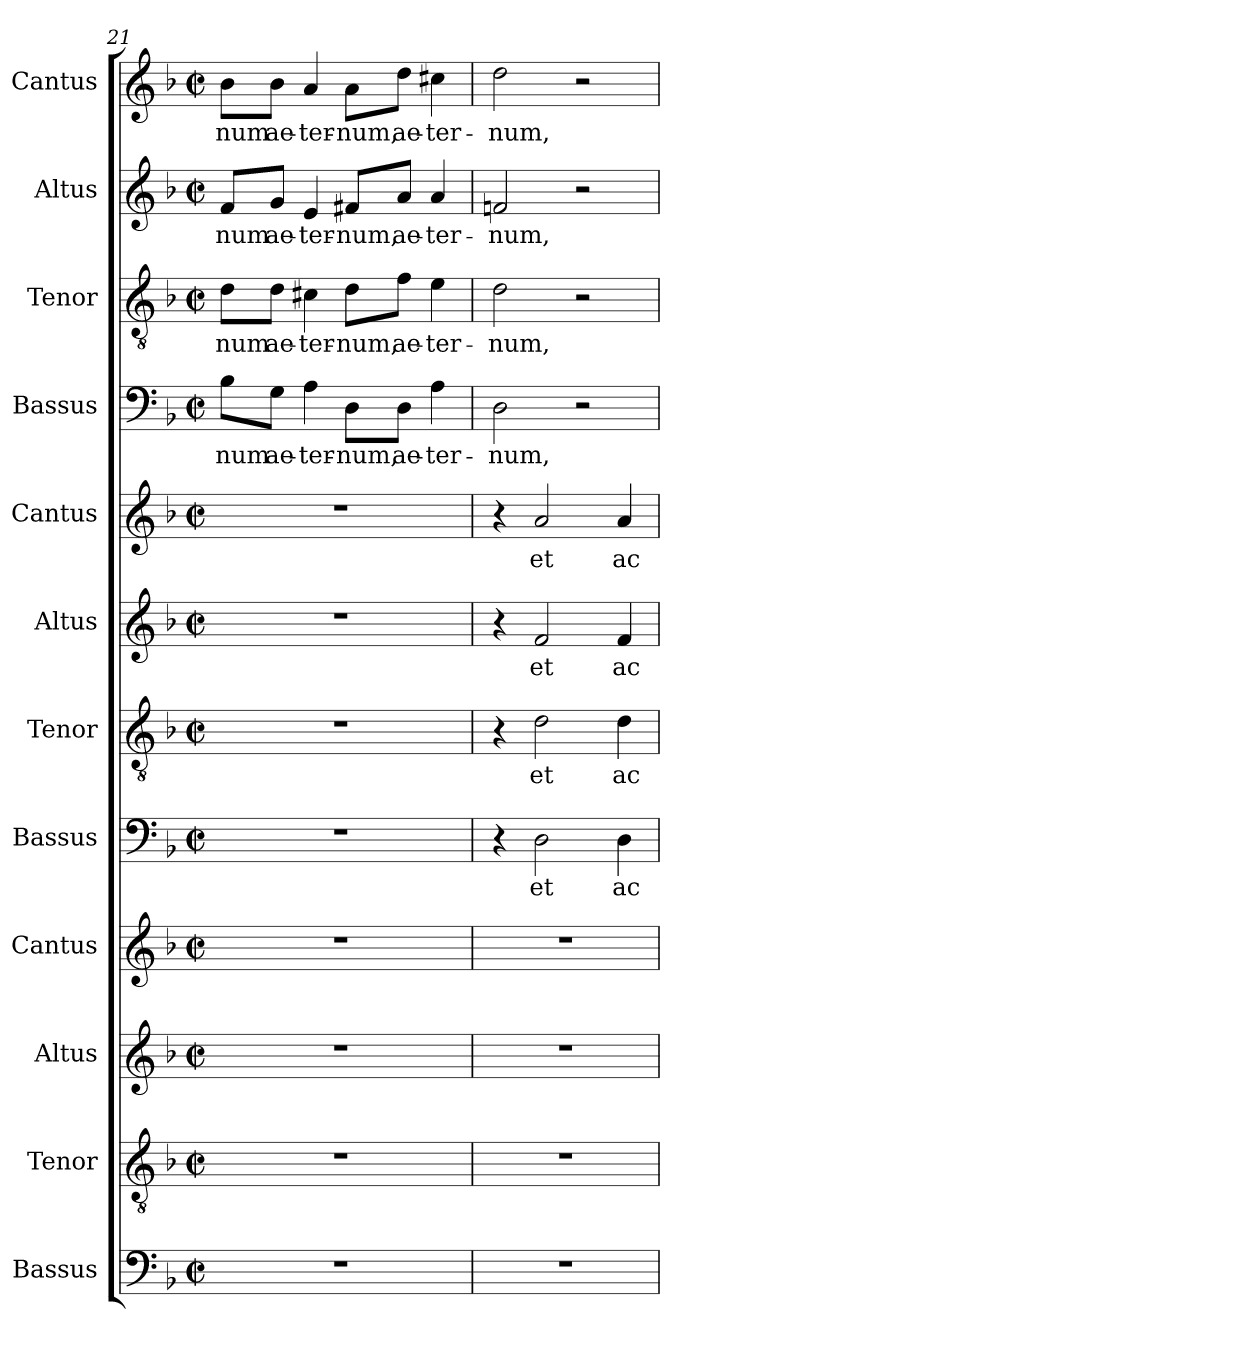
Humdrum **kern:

**kern	**kern	**kern	**kern	**kern	**text	**kern	**text	**kern	**text	**kern	**text	**kern	**text	**kern	**text	**kern	**text	**kern	**text
*part12	*part11	*part10	*part9	*part8	*part8	*part7	*part7	*part6	*part6	*part5	*part5	*part4	*part4	*part3	*part3	*part2	*part2	*part1	*part1
*staff12	*staff11	*staff10	*staff9	*staff8	*staff8	*staff7	*staff7	*staff6	*staff6	*staff5	*staff5	*staff4	*staff4	*staff3	*staff3	*staff2	*staff2	*staff1	*staff1
*I"Bassus	*I"Tenor	*I"Altus	*I"Cantus	*I"Bassus	*	*I"Tenor	*	*I"Altus	*	*I"Cantus	*	*I"Bassus	*	*I"Tenor	*	*I"Altus	*	*I"Cantus	*
*I'B.	*I'T.	*I'A.	*I'S.	*I'B.	*	*I'T.	*	*I'A.	*	*I'S.	*	*I'B.	*	*I'T.	*	*I'A.	*	*I'S.	*
*clefF4	*clefGv2	*clefG2	*clefG2	*clefF4	*	*clefGv2	*	*clefG2	*	*clefG2	*	*clefF4	*	*clefGv2	*	*clefG2	*	*clefG2	*
*	*ITrd7c12	*	*	*	*	*ITrd7c12	*	*	*	*	*	*	*	*ITrd7c12	*	*	*	*	*
*k[b-]	*k[b-]	*k[b-]	*k[b-]	*k[b-]	*	*k[b-]	*	*k[b-]	*	*k[b-]	*	*k[b-]	*	*k[b-]	*	*k[b-]	*	*k[b-]	*
*F:	*F:	*F:	*F:	*F:	*	*F:	*	*F:	*	*F:	*	*F:	*	*F:	*	*F:	*	*F:	*
*M2/2	*M2/2	*M2/2	*M2/2	*M2/2	*	*M2/2	*	*M2/2	*	*M2/2	*	*M2/2	*	*M2/2	*	*M2/2	*	*M2/2	*
*met(c|)	*met(c|)	*met(c|)	*met(c|)	*met(c|)	*	*met(c|)	*	*met(c|)	*	*met(c|)	*	*met(c|)	*	*met(c|)	*	*met(c|)	*	*met(c|)	*
=21	=21	=21	=21	=21	=21	=21	=21	=21	=21	=21	=21	=21	=21	=21	=21	=21	=21	=21	=21
!	!	!	!	!	!	!	!	!	!	!	!	!	!LO:LY:b:color=#000000	!	!	!	!	!	!
!	!	!	!	!	!	!	!	!	!	!	!	!	!	!	!LO:LY:b:color=#000000	!	!	!	!
!	!	!	!	!	!	!	!	!	!	!	!	!	!	!	!	!	!LO:LY:b:color=#000000	!	!
!	!	!	!	!	!	!	!	!	!	!	!	!	!	!	!	!	!	!	!LO:LY:b:color=#000000
1r	1r	1r	1r	1r	.	1r	.	1r	.	1r	.	8B-i\L	-num	8Di\L	-num	8fi/L	-num	8b-i\L	-num
!	!	!	!	!	!	!	!	!	!	!	!	!	!LO:LY:b:color=#000000	!	!	!	!	!	!
!	!	!	!	!	!	!	!	!	!	!	!	!	!	!	!LO:LY:b:color=#000000	!	!	!	!
!	!	!	!	!	!	!	!	!	!	!	!	!	!	!	!	!	!LO:LY:b:color=#000000	!	!
!	!	!	!	!	!	!	!	!	!	!	!	!	!	!	!	!	!	!	!LO:LY:b:color=#000000
.	.	.	.	.	.	.	.	.	.	.	.	8Gi\J	ae-	8Di\J	ae-	8gi/J	ae-	8b-i\J	ae-
!	!	!	!	!	!	!	!	!	!	!	!	!	!LO:LY:b:color=#000000	!	!	!	!	!	!
!	!	!	!	!	!	!	!	!	!	!	!	!	!	!	!LO:LY:b:color=#000000	!	!	!	!
!	!	!	!	!	!	!	!	!	!	!	!	!	!	!	!	!	!LO:LY:b:color=#000000	!	!
!	!	!	!	!	!	!	!	!	!	!	!	!	!	!	!	!	!	!	!LO:LY:b:color=#000000
.	.	.	.	.	.	.	.	.	.	.	.	4Ai\	-ter-	4C#Xi\	-ter-	4ei/	-ter-	4ai/	-ter-
!	!	!	!	!	!	!	!	!	!	!	!	!	!LO:LY:b:color=#000000	!	!	!	!	!	!
!	!	!	!	!	!	!	!	!	!	!	!	!	!	!	!LO:LY:b:color=#000000	!	!	!	!
!	!	!	!	!	!	!	!	!	!	!	!	!	!	!	!	!	!LO:LY:b:color=#000000	!	!
!	!	!	!	!	!	!	!	!	!	!	!	!	!	!	!	!	!	!	!LO:LY:b:color=#000000
.	.	.	.	.	.	.	.	.	.	.	.	8Di\L	-num,	8Di\L	-num,	8f#Xi/L	-num,	8ai\L	-num,
!	!	!	!	!	!	!	!	!	!	!	!	!	!LO:LY:b:color=#000000	!	!	!	!	!	!
!	!	!	!	!	!	!	!	!	!	!	!	!	!	!	!LO:LY:b:color=#000000	!	!	!	!
!	!	!	!	!	!	!	!	!	!	!	!	!	!	!	!	!	!LO:LY:b:color=#000000	!	!
!	!	!	!	!	!	!	!	!	!	!	!	!	!	!	!	!	!	!	!LO:LY:b:color=#000000
.	.	.	.	.	.	.	.	.	.	.	.	8Di\J	ae-	8Fi\J	ae-	8ai/J	ae-	8ddi\J	ae-
!	!	!	!	!	!	!	!	!	!	!	!	!	!LO:LY:b:color=#000000	!	!	!	!	!	!
!	!	!	!	!	!	!	!	!	!	!	!	!	!	!	!LO:LY:b:color=#000000	!	!	!	!
!	!	!	!	!	!	!	!	!	!	!	!	!	!	!	!	!	!LO:LY:b:color=#000000	!	!
!	!	!	!	!	!	!	!	!	!	!	!	!	!	!	!	!	!	!	!LO:LY:b:color=#000000
.	.	.	.	.	.	.	.	.	.	.	.	4Ai\	-ter-	4Ei\	-ter-	4ai/	-ter-	4cc#Xi\	-ter-
!!LO:PB:g=z
=22	=22	=22	=22	=22	=22	=22	=22	=22	=22	=22	=22	=22	=22	=22	=22	=22	=22	=22	=22
!	!	!	!	!	!	!	!	!	!	!	!	!	!LO:LY:b:color=#000000	!	!	!	!	!	!
!	!	!	!	!	!	!	!	!	!	!	!	!	!	!	!LO:LY:b:color=#000000	!	!	!	!
!	!	!	!	!	!	!	!	!	!	!	!	!	!	!	!	!	!LO:LY:b:color=#000000	!	!
!	!	!	!	!	!	!	!	!	!	!	!	!	!	!	!	!	!	!	!LO:LY:b:color=#000000
1r	1r	1r	1r	4r	.	4r	.	4r	.	4r	.	2Di\	-num,	2Di\	-num,	2fni/	-num,	2ddi\	-num,
!	!	!	!	!	!LO:LY:b:color=#000000	!	!	!	!	!	!	!	!	!	!	!	!	!	!
!	!	!	!	!	!	!	!LO:LY:b:color=#000000	!	!	!	!	!	!	!	!	!	!	!	!
!	!	!	!	!	!	!	!	!	!LO:LY:b:color=#000000	!	!	!	!	!	!	!	!	!	!
!	!	!	!	!	!	!	!	!	!	!	!LO:LY:b:color=#000000	!	!	!	!	!	!	!	!
.	.	.	.	2Di\	et	2Di\	et	2fi/	et	2ai/	et	.	.	.	.	.	.	.	.
.	.	.	.	.	.	.	.	.	.	.	.	2r	.	2r	.	2r	.	2r	.
!	!	!	!	!	!LO:LY:b:color=#000000	!	!	!	!	!	!	!	!	!	!	!	!	!	!
!	!	!	!	!	!	!	!LO:LY:b:color=#000000	!	!	!	!	!	!	!	!	!	!	!	!
!	!	!	!	!	!	!	!	!	!LO:LY:b:color=#000000	!	!	!	!	!	!	!	!	!	!
!	!	!	!	!	!	!	!	!	!	!	!LO:LY:b:color=#000000	!	!	!	!	!	!	!	!
.	.	.	.	4Di\	ac-	4Di\	ac-	4fi/	ac-	4ai/	ac-	.	.	.	.	.	.	.	.
=	=	=	=	=	=	=	=	=	=	=	=	=	=	=	=	=	=	=	=
*-	*-	*-	*-	*-	*-	*-	*-	*-	*-	*-	*-	*-	*-	*-	*-	*-	*-	*-	*-
